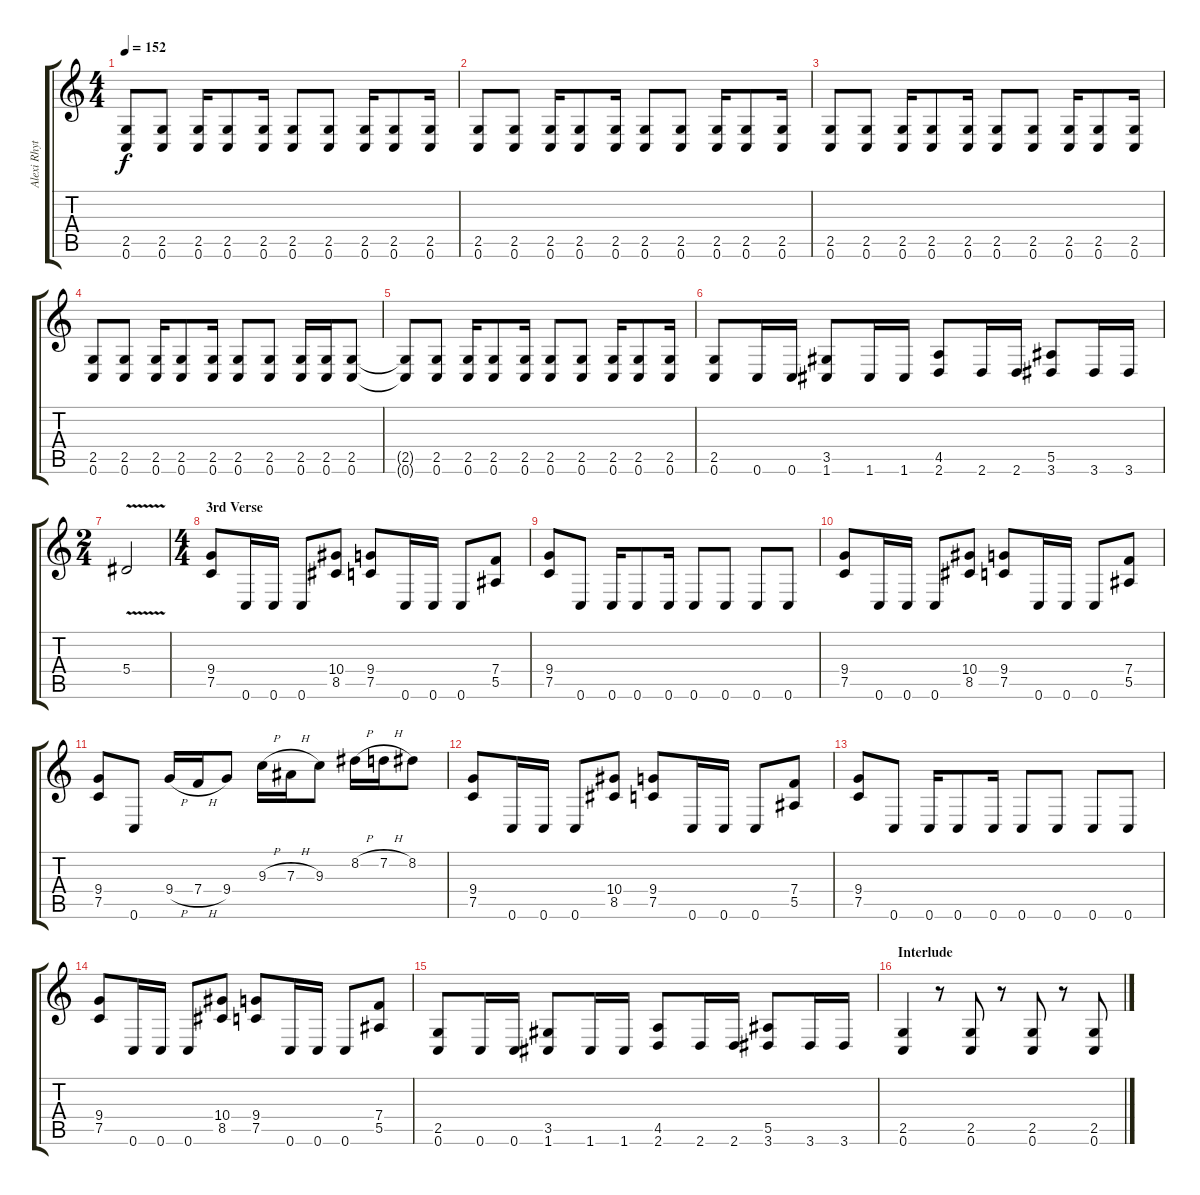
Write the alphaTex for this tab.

\track ("Alexi Rhythm" "Alexi Rhyt") {instrument overdrivenguitar}
\staff {score tabs}
\tuning (C4 G3 Eb3 Bb2 F2 C2) {hide}
\ts (4 4)
\tempo 152
\clef g2
\ks c
(2.5 0.6).8{dy f} (2.5 0.6).8 (2.5 0.6).16 (2.5 0.6).8 (2.5 0.6).16 (2.5 0.6).8 (2.5 0.6).8 (2.5 0.6).16 (2.5 0.6).8 (2.5 0.6).16 |
(2.5 0.6).8 (2.5 0.6).8 (2.5 0.6).16 (2.5 0.6).8 (2.5 0.6).16 (2.5 0.6).8 (2.5 0.6).8 (2.5 0.6).16 (2.5 0.6).8 (2.5 0.6).16 |
(2.5 0.6).8 (2.5 0.6).8 (2.5 0.6).16 (2.5 0.6).8 (2.5 0.6).16 (2.5 0.6).8 (2.5 0.6).8 (2.5 0.6).16 (2.5 0.6).8 (2.5 0.6).16 |
(2.5 0.6).8 (2.5 0.6).8 (2.5 0.6).16 (2.5 0.6).8 (2.5 0.6).16 (2.5 0.6).8 (2.5 0.6).8 (2.5 0.6).16 (2.5 0.6).16 (2.5 0.6).8 |
(2.5{t} 0.6{t}).8 (2.5 0.6).8 (2.5 0.6).16 (2.5 0.6).8 (2.5 0.6).16 (2.5 0.6).8 (2.5 0.6).8 (2.5 0.6).16 (2.5 0.6).8 (2.5 0.6).16 |
(2.5 0.6).8 0.6.16 0.6.16 (3.5 1.6).8 1.6.16 1.6.16 (4.5 2.6).8 2.6.16 2.6.16 (5.5 3.6).8 3.6.16 3.6.16 |
\ts (2 4)
5.4{v}.2 |
\ts (4 4)
\section ("" "3rd Verse")
(9.4 7.5).8 0.6.16 0.6.16 0.6.8 (10.4 8.5).8 (9.4 7.5).8 0.6.16 0.6.16 0.6.8 (7.4 5.5).8 |
(9.4 7.5).8 0.6.8 0.6.16 0.6.8 0.6.16 0.6.8 0.6.8 0.6.8 0.6.8 |
(9.4 7.5).8 0.6.16 0.6.16 0.6.8 (10.4 8.5).8 (9.4 7.5).8 0.6.16 0.6.16 0.6.8 (7.4 5.5).8 |
(9.4 7.5).8 0.6.8 9.4{h}.16 7.4{h}.16 9.4.8 9.3{h}.16 7.3{h}.16 9.3.8 8.2{h}.16 7.2{h}.16 8.2.8 |
(9.4 7.5).8 0.6.16 0.6.16 0.6.8 (10.4 8.5).8 (9.4 7.5).8 0.6.16 0.6.16 0.6.8 (7.4 5.5).8 |
(9.4 7.5).8 0.6.8 0.6.16 0.6.8 0.6.16 0.6.8 0.6.8 0.6.8 0.6.8 |
(9.4 7.5).8 0.6.16 0.6.16 0.6.8 (10.4 8.5).8 (9.4 7.5).8 0.6.16 0.6.16 0.6.8 (7.4 5.5).8 |
(2.5 0.6).8 0.6.16 0.6.16 (3.5 1.6).8 1.6.16 1.6.16 (4.5 2.6).8 2.6.16 2.6.16 (5.5 3.6).8 3.6.16 3.6.16 |
\section ("" "Interlude")
(2.5 0.6).4{instrument overdrivenguitar} r.8 (2.5 0.6).8 r.8 (2.5 0.6).8 r.8 (2.5 0.6).8
